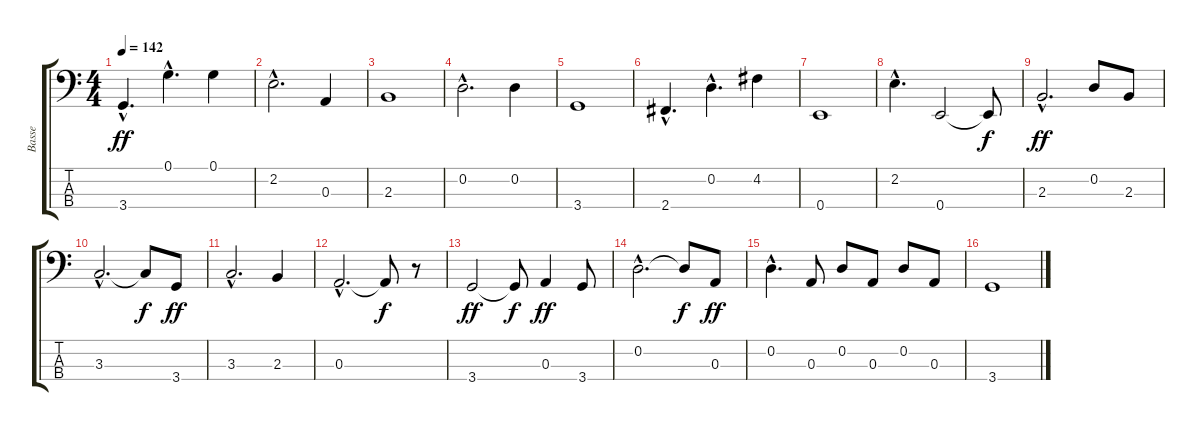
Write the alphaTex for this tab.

\track ("Basse" "Basse") {instrument fretlessbass}
\staff {score tabs}
\tuning (G2 D2 A1 E1) {hide}
\ts (4 4)
\tempo 142
\clef f4
\ks c
3.4{hac}.4{d dy ff} 0.1{hac}.4{d} 0.1.4 |
2.2{hac}.2{d} 0.3.4 |
2.3.1 |
0.2{hac}.2{d} 0.2.4 |
3.4.1 |
2.4{hac}.4{d} 0.2{hac}.4{d} 4.2.4 |
0.4.1 |
2.2{hac}.4{d} 0.4.2 0.4{t}.8{dy f} |
2.3{hac}.2{d dy ff} 0.2.8 2.3.8 |
3.3{hac}.2{d} 3.3{t}.8{dy f} 3.4.8{dy ff} |
3.3{hac}.2{d} 2.3.4 |
0.3{hac}.2{d} 0.3{t}.8{dy f} r.8 |
3.4.2{dy ff} 3.4{t}.8{dy f} 0.3.4{dy ff} 3.4.8 |
0.2{hac}.2{d} 0.2{t}.8{dy f} 0.3.8{dy ff} |
0.2{hac}.4{d} 0.3.8 0.2.8 0.3.8 0.2.8 0.3.8 |
3.4.1
